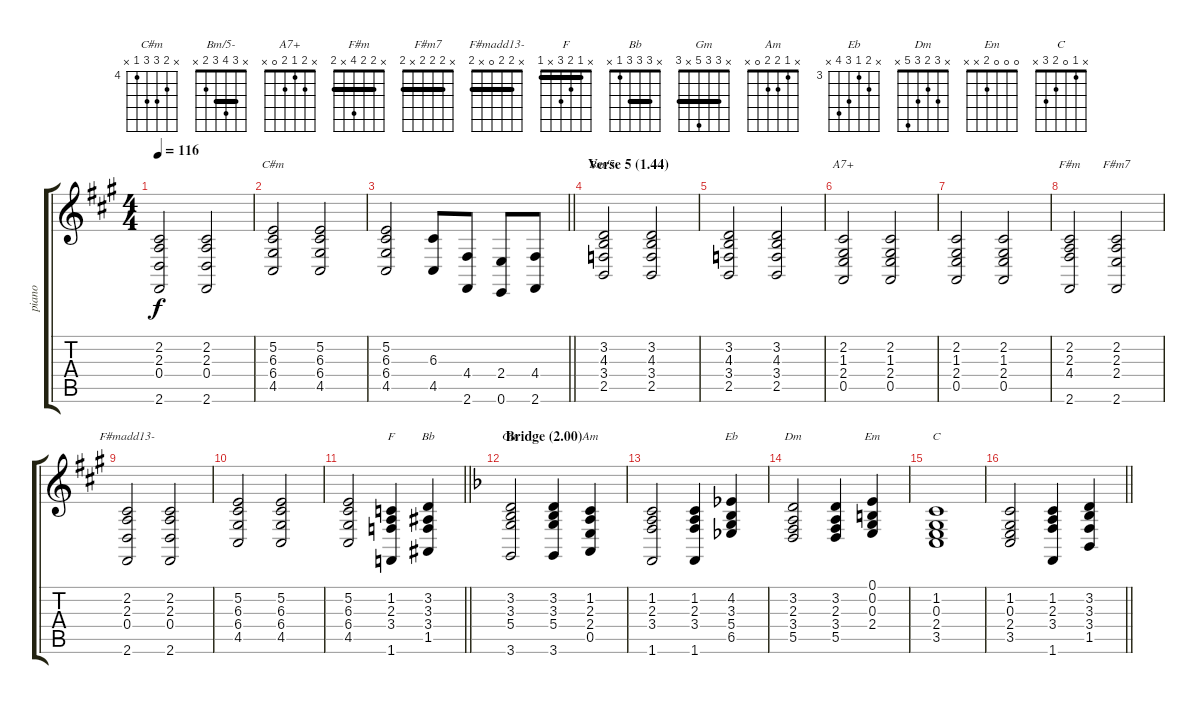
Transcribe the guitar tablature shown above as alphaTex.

\track ("piano" "piano") {instrument acousticgrandpiano}
\staff {score tabs}
\tuning (E4 B3 G3 D3 A2 E2) {hide}
\chord ("C#m" x 5 6 6 4 x) {firstfret 4}
\chord ("Bm/5-" x 3 4 3 2 x) {barre 3}
\chord ("A7+" x 2 1 2 0 x)
\chord ("F#m" x 2 2 4 x 2) {barre 2}
\chord ("F#m7" x 2 2 2 x 2) {barre 2}
\chord ("F#madd13-" x 2 2 0 x 2) {barre 2}
\chord ("F" x 1 2 3 x 1) {barre 1}
\chord ("Bb" x 3 3 3 1 x) {barre 3}
\chord ("Gm" x 3 3 5 x 3) {barre 3}
\chord ("Am" x 1 2 2 0 x)
\chord ("Eb" x 4 3 5 6 x) {firstfret 3}
\chord ("Dm" x 3 2 3 5 x)
\chord ("Em" 0 0 0 2 x x)
\chord ("C" x 1 0 2 3 x)
\ts (4 4)
\tempo 116
\clef g2
\ks a
(2.2 2.3 0.4 2.6).2{dy f} (2.2 2.3 0.4 2.6).2 |
(5.2 6.3 6.4 4.5).2{ch "C#m"} (5.2 6.3 6.4 4.5).2 |
\barLineRight lightlight
(5.2 6.3 6.4 4.5).2 (6.3 4.5).8 (4.4 2.6).8 (2.4 0.6).8 (4.4 2.6).8 |
\section ("" "Verse 5 (1.44)")
(3.2 4.3 3.4 2.5).2{ch "Bm/5-"} (3.2 4.3 3.4 2.5).2 |
(3.2 4.3 3.4 2.5).2 (3.2 4.3 3.4 2.5).2 |
(2.2 1.3 2.4 0.5).2{ch "A7+"} (2.2 1.3 2.4 0.5).2 |
(2.2 1.3 2.4 0.5).2 (2.2 1.3 2.4 0.5).2 |
(2.2 2.3 4.4 2.6).2{ch "F#m"} (2.2 2.3 2.4 2.6).2{ch "F#m7"} |
(2.2 2.3 0.4 2.6).2{ch "F#madd13-"} (2.2 2.3 0.4 2.6).2 |
(5.2 6.3 6.4 4.5).2 (5.2 6.3 6.4 4.5).2 |
\barLineRight lightlight
(5.2 6.3 6.4 4.5).2 (1.2 2.3 3.4 1.6).4{ch "F"} (3.2 3.3 3.4 1.5).4{ch "Bb"} |
\section ("" "Bridge (2.00)")
\ks f
(3.2 3.3 5.4 3.6).2{ch "Gm"} (3.2 3.3 5.4 3.6).4 (1.2 2.3 2.4 0.5).4{ch "Am"} |
(1.2 2.3 3.4 1.6).2 (1.2 2.3 3.4 1.6).4 (4.2 3.3 5.4 6.5).4{ch "Eb"} |
(3.2 2.3 3.4 5.5).2{ch "Dm"} (3.2 2.3 3.4 5.5).4 (0.1 0.2 0.3 2.4).4{ch "Em"} |
(1.2 0.3 2.4 3.5).1{ch "C"} |
\barLineRight lightlight
(1.2 0.3 2.4 3.5).2 (1.2 2.3 3.4 1.6).4 (3.2 3.3 3.4 1.5).4
